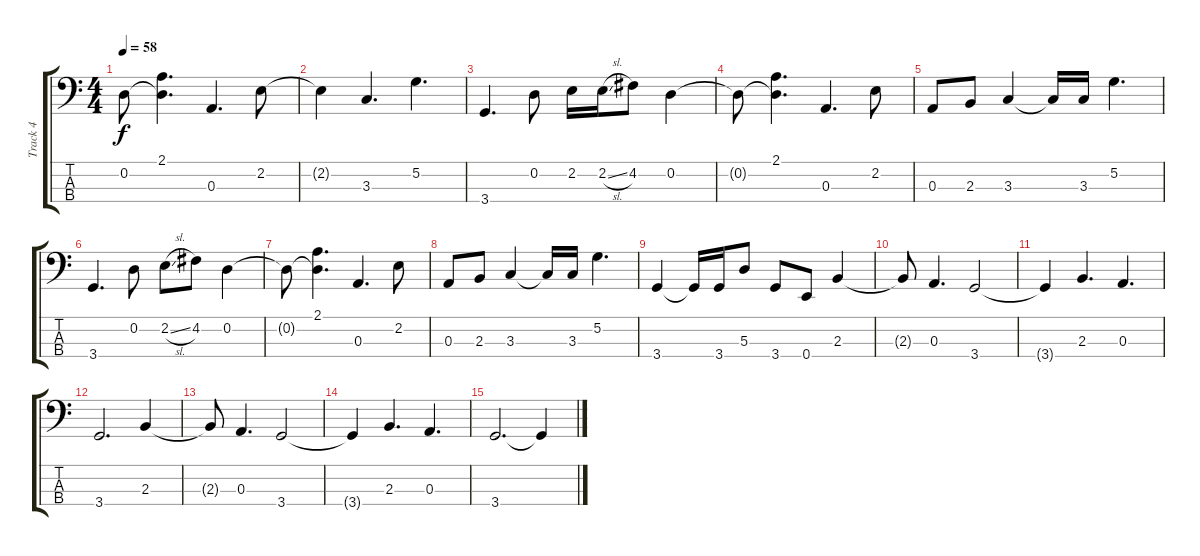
\track ("Track 4" "Track 4") {instrument electricbassfinger}
\staff {score tabs}
\tuning (G2 D2 A1 E1) {hide}
\ts (4 4)
\tempo 58
\clef f4
\ks c
0.2{t}.8{dy f} (2.1 0.2{t}).4{d} 0.3.4{d} 2.2.8 |
2.2{t}.4 3.3.4{d} 5.2.4{d} |
3.4.4{d} 0.2.8 2.2.16 2.2{sl}.16 4.2.8 0.2.4 |
0.2{t}.8 (2.1 0.2{t}).4{d} 0.3.4{d} 2.2.8 |
0.3.8 2.3.8 3.3.4 3.3{t}.16 3.3.16 5.2.4{d} |
3.4.4{d} 0.2.8 2.2{sl}.8 4.2.8 0.2.4 |
0.2{t}.8 (2.1 0.2{t}).4{d} 0.3.4{d} 2.2.8 |
0.3.8 2.3.8 3.3.4 3.3{t}.16 3.3.16 5.2.4{d} |
3.4.4 3.4{t}.16 3.4.16 5.3.8 3.4.8 0.4.8 2.3.4 |
2.3{t}.8 0.3.4{d} 3.4.2 |
3.4{t}.4 2.3.4{d} 0.3.4{d} |
3.4.2{d} 2.3.4 |
2.3{t}.8 0.3.4{d} 3.4.2 |
3.4{t}.4 2.3.4{d} 0.3.4{d} |
3.4.2{d} 3.4{t}.4
